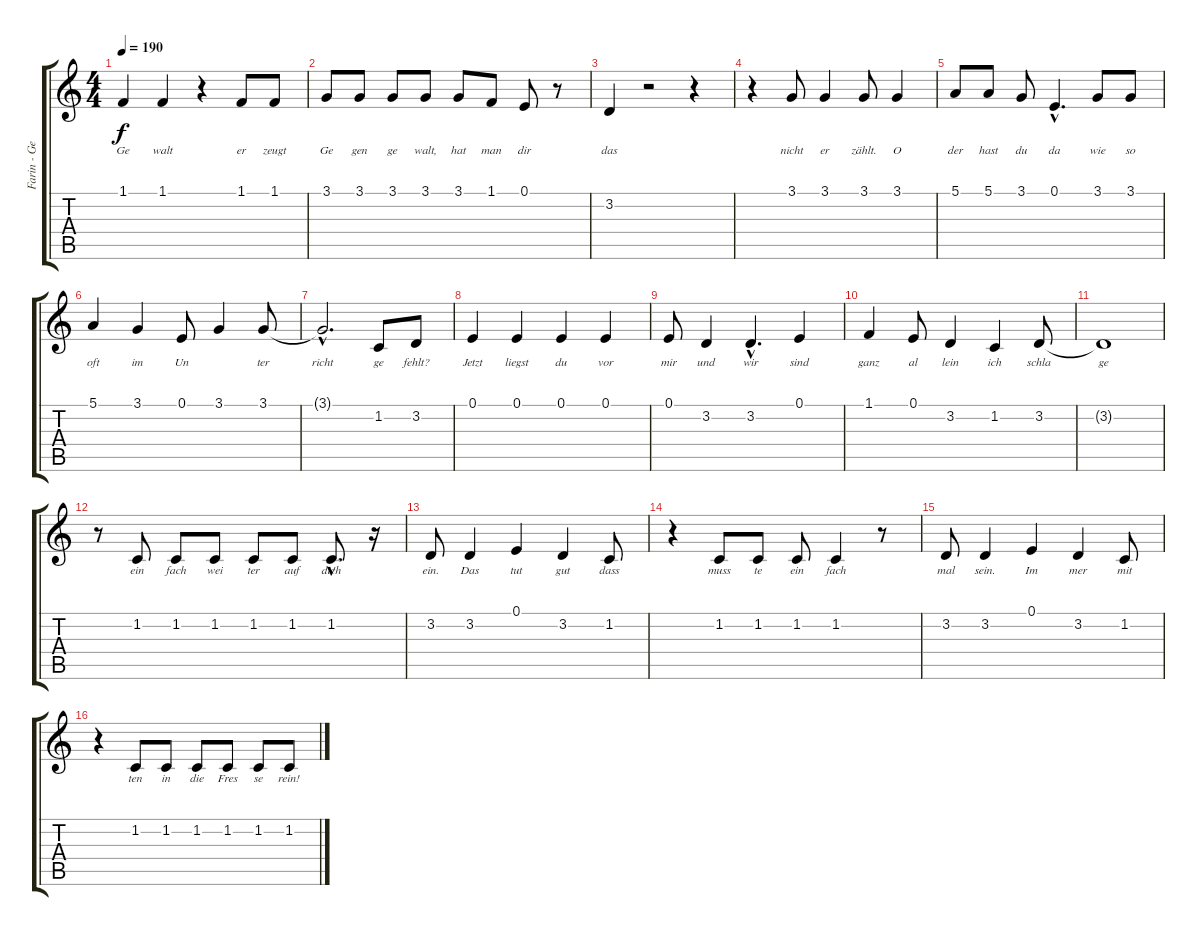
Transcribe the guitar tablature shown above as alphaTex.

\track ("Farin - Gesang" "Farin - Ge") {instrument tenorsax}
\staff {score tabs}
\tuning (E4 B3 G3 D3 A2 E2) {hide}
\ts (4 4)
\tempo 190
\clef g2
\ks c
1.1.4{lyrics (0 "Ge") lyrics (1 "") lyrics (2 "") lyrics (3 "") lyrics (4 "") dy f} 1.1.4{lyrics (0 "walt") lyrics (1 "") lyrics (2 "") lyrics (3 "") lyrics (4 "")} r.4 1.1.8{lyrics (0 "er") lyrics (1 "") lyrics (2 "") lyrics (3 "") lyrics (4 "")} 1.1.8{lyrics (0 "zeugt") lyrics (1 "") lyrics (2 "") lyrics (3 "") lyrics (4 "")} |
3.1.8{lyrics (0 "Ge") lyrics (1 "") lyrics (2 "") lyrics (3 "") lyrics (4 "")} 3.1.8{lyrics (0 "gen") lyrics (1 "") lyrics (2 "") lyrics (3 "") lyrics (4 "")} 3.1.8{lyrics (0 "ge") lyrics (1 "") lyrics (2 "") lyrics (3 "") lyrics (4 "")} 3.1.8{lyrics (0 "walt,") lyrics (1 "") lyrics (2 "") lyrics (3 "") lyrics (4 "")} 3.1.8{lyrics (0 "hat") lyrics (1 "") lyrics (2 "") lyrics (3 "") lyrics (4 "")} 1.1.8{lyrics (0 "man") lyrics (1 "") lyrics (2 "") lyrics (3 "") lyrics (4 "")} 0.1.8{lyrics (0 "dir") lyrics (1 "") lyrics (2 "") lyrics (3 "") lyrics (4 "")} r.8 |
3.2.4{lyrics (0 "das") lyrics (1 "") lyrics (2 "") lyrics (3 "") lyrics (4 "")} r.2 r.4 |
r.4 3.1.8{lyrics (0 "nicht") lyrics (1 "") lyrics (2 "") lyrics (3 "") lyrics (4 "")} 3.1.4{lyrics (0 "er") lyrics (1 "") lyrics (2 "") lyrics (3 "") lyrics (4 "")} 3.1.8{lyrics (0 "zählt.") lyrics (1 "") lyrics (2 "") lyrics (3 "") lyrics (4 "")} 3.1.4{lyrics (0 "O") lyrics (1 "") lyrics (2 "") lyrics (3 "") lyrics (4 "")} |
5.1.8{lyrics (0 "der") lyrics (1 "") lyrics (2 "") lyrics (3 "") lyrics (4 "")} 5.1.8{lyrics (0 "hast") lyrics (1 "") lyrics (2 "") lyrics (3 "") lyrics (4 "")} 3.1.8{lyrics (0 "du") lyrics (1 "") lyrics (2 "") lyrics (3 "") lyrics (4 "")} 0.1{hac}.4{d lyrics (0 "da") lyrics (1 "") lyrics (2 "") lyrics (3 "") lyrics (4 "")} 3.1.8{lyrics (0 "wie") lyrics (1 "") lyrics (2 "") lyrics (3 "") lyrics (4 "")} 3.1.8{lyrics (0 "so") lyrics (1 "") lyrics (2 "") lyrics (3 "") lyrics (4 "")} |
5.1.4{lyrics (0 "oft") lyrics (1 "") lyrics (2 "") lyrics (3 "") lyrics (4 "")} 3.1.4{lyrics (0 "im") lyrics (1 "") lyrics (2 "") lyrics (3 "") lyrics (4 "")} 0.1.8{lyrics (0 "Un") lyrics (1 "") lyrics (2 "") lyrics (3 "") lyrics (4 "")} 3.1.4{lyrics (0 "") lyrics (1 "") lyrics (2 "") lyrics (3 "") lyrics (4 "")} 3.1.8{lyrics (0 "ter") lyrics (1 "") lyrics (2 "") lyrics (3 "") lyrics (4 "")} |
3.1{hac t}.2{d lyrics (0 "richt") lyrics (1 "") lyrics (2 "") lyrics (3 "") lyrics (4 "")} 1.2.8{lyrics (0 "ge") lyrics (1 "") lyrics (2 "") lyrics (3 "") lyrics (4 "")} 3.2.8{lyrics (0 "fehlt?") lyrics (1 "") lyrics (2 "") lyrics (3 "") lyrics (4 "")} |
0.1.4{lyrics (0 "Jetzt") lyrics (1 "") lyrics (2 "") lyrics (3 "") lyrics (4 "")} 0.1.4{lyrics (0 "liegst") lyrics (1 "") lyrics (2 "") lyrics (3 "") lyrics (4 "")} 0.1.4{lyrics (0 "du") lyrics (1 "") lyrics (2 "") lyrics (3 "") lyrics (4 "")} 0.1.4{lyrics (0 "vor") lyrics (1 "") lyrics (2 "") lyrics (3 "") lyrics (4 "")} |
0.1.8{lyrics (0 "mir") lyrics (1 "") lyrics (2 "") lyrics (3 "") lyrics (4 "")} 3.2.4{lyrics (0 "und") lyrics (1 "") lyrics (2 "") lyrics (3 "") lyrics (4 "")} 3.2{hac}.4{d lyrics (0 "wir") lyrics (1 "") lyrics (2 "") lyrics (3 "") lyrics (4 "")} 0.1.4{lyrics (0 "sind") lyrics (1 "") lyrics (2 "") lyrics (3 "") lyrics (4 "")} |
1.1.4{lyrics (0 "ganz") lyrics (1 "") lyrics (2 "") lyrics (3 "") lyrics (4 "")} 0.1.8{lyrics (0 "al") lyrics (1 "") lyrics (2 "") lyrics (3 "") lyrics (4 "")} 3.2.4{lyrics (0 "lein") lyrics (1 "") lyrics (2 "") lyrics (3 "") lyrics (4 "")} 1.2.4{lyrics (0 "ich") lyrics (1 "") lyrics (2 "") lyrics (3 "") lyrics (4 "")} 3.2.8{lyrics (0 "schla") lyrics (1 "") lyrics (2 "") lyrics (3 "") lyrics (4 "")} |
3.2{t}.1{lyrics (0 "ge") lyrics (1 "") lyrics (2 "") lyrics (3 "") lyrics (4 "")} |
r.8 1.2.8{lyrics (0 "ein") lyrics (1 "") lyrics (2 "") lyrics (3 "") lyrics (4 "")} 1.2.8{lyrics (0 "fach") lyrics (1 "") lyrics (2 "") lyrics (3 "") lyrics (4 "")} 1.2.8{lyrics (0 "wei") lyrics (1 "") lyrics (2 "") lyrics (3 "") lyrics (4 "")} 1.2.8{lyrics (0 "ter") lyrics (1 "") lyrics (2 "") lyrics (3 "") lyrics (4 "")} 1.2.8{lyrics (0 "auf") lyrics (1 "") lyrics (2 "") lyrics (3 "") lyrics (4 "")} 1.2{hac}.8{d lyrics (0 "dich") lyrics (1 "") lyrics (2 "") lyrics (3 "") lyrics (4 "")} r.16 |
3.2.8{lyrics (0 "ein.") lyrics (1 "") lyrics (2 "") lyrics (3 "") lyrics (4 "")} 3.2.4{lyrics (0 "Das") lyrics (1 "") lyrics (2 "") lyrics (3 "") lyrics (4 "")} 0.1.4{lyrics (0 "tut") lyrics (1 "") lyrics (2 "") lyrics (3 "") lyrics (4 "")} 3.2.4{lyrics (0 "gut") lyrics (1 "") lyrics (2 "") lyrics (3 "") lyrics (4 "")} 1.2.8{lyrics (0 "dass") lyrics (1 "") lyrics (2 "") lyrics (3 "") lyrics (4 "")} |
r.4 1.2.8{lyrics (0 "muss") lyrics (1 "") lyrics (2 "") lyrics (3 "") lyrics (4 "")} 1.2.8{lyrics (0 "te") lyrics (1 "") lyrics (2 "") lyrics (3 "") lyrics (4 "")} 1.2.8{lyrics (0 "ein") lyrics (1 "") lyrics (2 "") lyrics (3 "") lyrics (4 "")} 1.2.4{lyrics (0 "fach") lyrics (1 "") lyrics (2 "") lyrics (3 "") lyrics (4 "")} r.8 |
3.2.8{lyrics (0 "mal") lyrics (1 "") lyrics (2 "") lyrics (3 "") lyrics (4 "")} 3.2.4{lyrics (0 "sein.") lyrics (1 "") lyrics (2 "") lyrics (3 "") lyrics (4 "")} 0.1.4{lyrics (0 "Im") lyrics (1 "") lyrics (2 "") lyrics (3 "") lyrics (4 "")} 3.2.4{lyrics (0 "mer") lyrics (1 "") lyrics (2 "") lyrics (3 "") lyrics (4 "")} 1.2.8{lyrics (0 "mit") lyrics (1 "") lyrics (2 "") lyrics (3 "") lyrics (4 "")} |
r.4 1.2.8{lyrics (0 "ten") lyrics (1 "") lyrics (2 "") lyrics (3 "") lyrics (4 "")} 1.2.8{lyrics (0 "in") lyrics (1 "") lyrics (2 "") lyrics (3 "") lyrics (4 "")} 1.2.8{lyrics (0 "die") lyrics (1 "") lyrics (2 "") lyrics (3 "") lyrics (4 "")} 1.2.8{lyrics (0 "Fres") lyrics (1 "") lyrics (2 "") lyrics (3 "") lyrics (4 "")} 1.2.8{lyrics (0 "se") lyrics (1 "") lyrics (2 "") lyrics (3 "") lyrics (4 "")} 1.2.8{lyrics (0 "rein!") lyrics (1 "") lyrics (2 "") lyrics (3 "") lyrics (4 "")}
